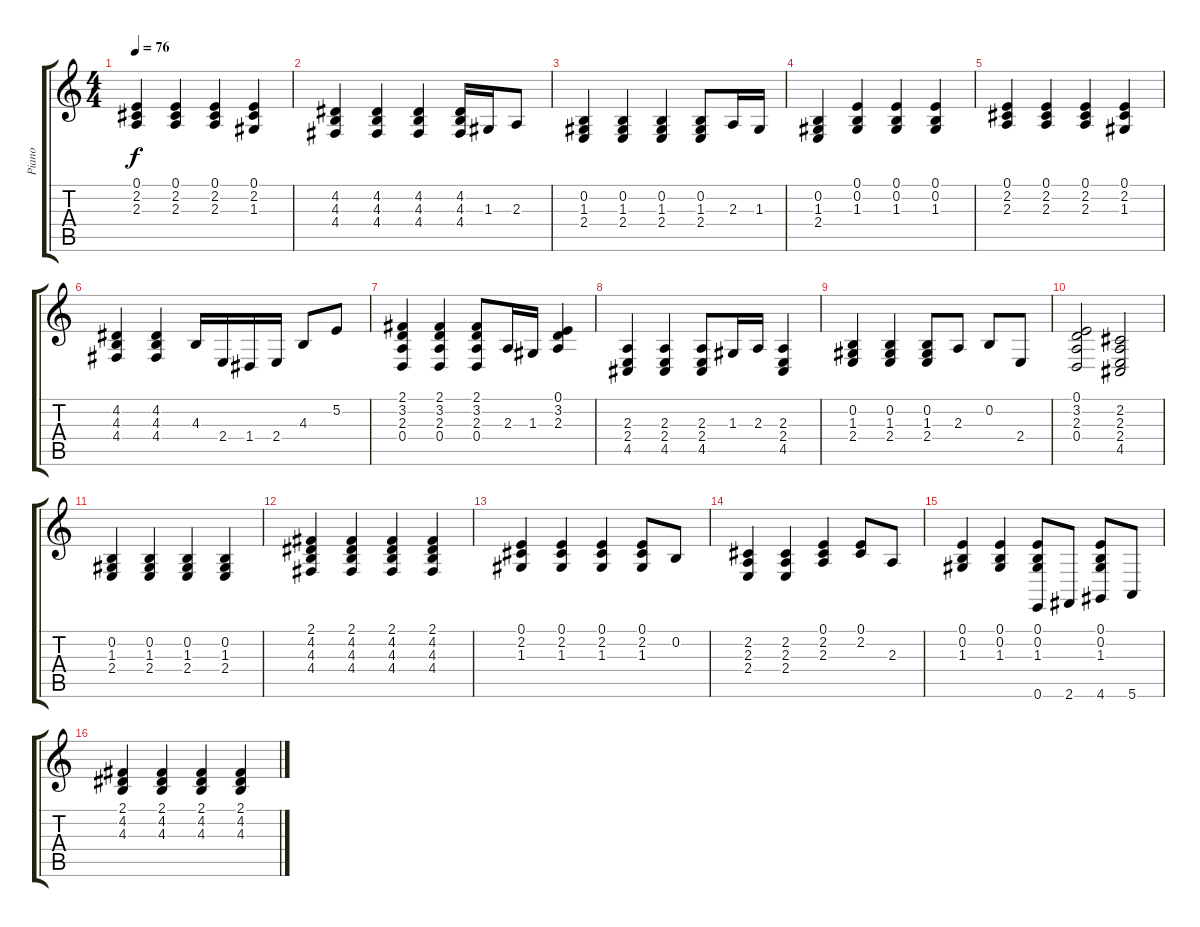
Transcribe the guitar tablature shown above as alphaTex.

\track ("Piano" "Piano") {instrument brightacousticpiano}
\staff {score tabs}
\tuning (E4 B3 G3 D3 A2 E2) {hide}
\ts (4 4)
\tempo 76
\clef g2
\ks c
(0.1 2.2 2.3).4{dy f} (0.1 2.2 2.3).4 (0.1 2.2 2.3).4 (0.1 2.2 1.3).4 |
(4.2 4.3 4.4).4 (4.2 4.3 4.4).4 (4.2 4.3 4.4).4 (4.2 4.3 4.4).16 1.3.16 2.3.8 |
(0.2 1.3 2.4).4 (0.2 1.3 2.4).4 (0.2 1.3 2.4).4 (0.2 1.3 2.4).8 2.3.16 1.3.16 |
(0.2 1.3 2.4).4 (0.1 0.2 1.3).4 (0.1 0.2 1.3).4 (0.1 0.2 1.3).4 |
(0.1 2.2 2.3).4 (0.1 2.2 2.3).4 (0.1 2.2 2.3).4 (0.1 2.2 1.3).4 |
(4.2 4.3 4.4).4 (4.2 4.3 4.4).4 4.3.16 2.4.16 1.4.16 2.4.16 4.3.8 5.2.8 |
(2.1 3.2 2.3 0.4).4 (2.1 3.2 2.3 0.4).4 (2.1 3.2 2.3 0.4).8 2.3.16 1.3.16 (0.1 3.2 2.3).4 |
(2.3 2.4 4.5).4 (2.3 2.4 4.5).4 (2.3 2.4 4.5).8 1.3.16 2.3.16 (2.3 2.4 4.5).4 |
(0.2 1.3 2.4).4 (0.2 1.3 2.4).4 (0.2 1.3 2.4).8 2.3.8 0.2.8 2.4.8 |
(0.1 3.2 2.3 0.4).2 (2.2 2.3 2.4 4.5).2 |
(0.2 1.3 2.4).4 (0.2 1.3 2.4).4 (0.2 1.3 2.4).4 (0.2 1.3 2.4).4 |
(2.1 4.2 4.3 4.4).4 (2.1 4.2 4.3 4.4).4 (2.1 4.2 4.3 4.4).4 (2.1 4.2 4.3 4.4).4 |
(0.1 2.2 1.3).4 (0.1 2.2 1.3).4 (0.1 2.2 1.3).4 (0.1 2.2 1.3).8 0.2.8 |
(2.2 2.3 2.4).4 (2.2 2.3 2.4).4 (0.1 2.2 2.3).4 (0.1 2.2).8 2.3.8 |
(0.1 0.2 1.3).4 (0.1 0.2 1.3).4 (0.1 0.2 1.3 0.6).8 2.6.8 (0.1 0.2 1.3 4.6).8 5.6.8 |
(2.1 4.2 4.3).4 (2.1 4.2 4.3).4 (2.1 4.2 4.3).4 (2.1 4.2 4.3).4
